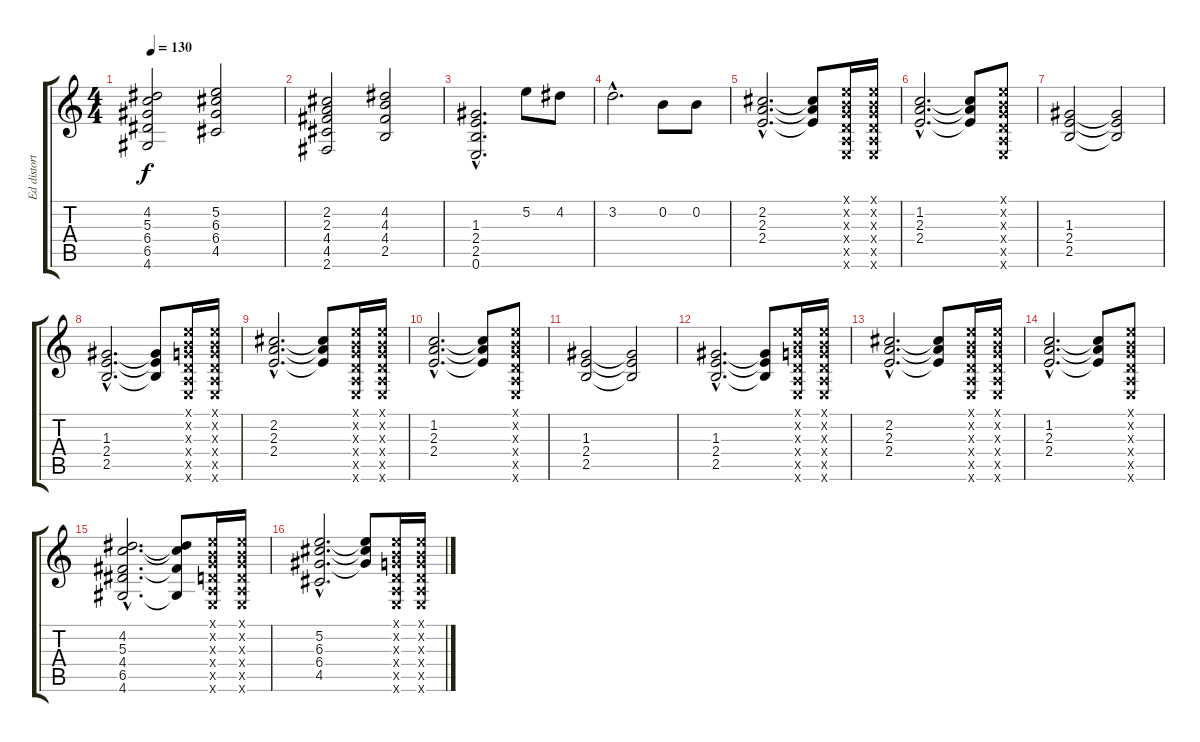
\track ("Ed distortion" "Ed distort") {instrument distortionguitar}
\staff {score tabs}
\tuning (E4 B3 G3 D3 A2 E2) {hide}
\ts (4 4)
\tempo 130
\clef g2
\ks c
(4.2 5.3 6.4 6.5 4.6).2{dy f} (5.2 6.3 6.4 4.5).2 |
(2.2 2.3 4.4 4.5 2.6).2 (4.2 4.3 4.4 2.5).2 |
(1.3{hac} 2.4{hac} 2.5{hac} 0.6{hac}).2{d} 5.2.8 4.2.8 |
3.2{hac}.2{d} 0.2.8 0.2.8 |
(2.2{hac} 2.3{hac} 2.4{hac}).2{d} (2.2{t} 2.3{t} 2.4{t}).8 (0.1{x} 0.2{x} 0.3{x} 0.4{x} 0.5{x} 0.6{x}).16 (0.1{x} 0.2{x} 0.3{x} 0.4{x} 0.5{x} 0.6{x}).16 |
(1.2{hac} 2.3{hac} 2.4{hac}).2{d} (1.2{t} 2.3{t} 2.4{t}).8 (0.1{x} 0.2{x} 0.3{x} 0.4{x} 0.5{x} 0.6{x}).8 |
(1.3 2.4 2.5).2 (1.3{t} 2.4{t} 2.5{t}).2 |
(1.3{hac} 2.4{hac} 2.5{hac}).2{d} (1.3{t} 2.4{t} 2.5{t}).8 (0.1{x} 0.2{x} 0.3{x} 0.4{x} 0.5{x} 0.6{x}).16 (0.1{x} 0.2{x} 0.3{x} 0.4{x} 0.5{x} 0.6{x}).16 |
(2.2{hac} 2.3{hac} 2.4{hac}).2{d} (2.2{t} 2.3{t} 2.4{t}).8 (0.1{x} 0.2{x} 0.3{x} 0.4{x} 0.5{x} 0.6{x}).16 (0.1{x} 0.2{x} 0.3{x} 0.4{x} 0.5{x} 0.6{x}).16 |
(1.2{hac} 2.3{hac} 2.4{hac}).2{d} (1.2{t} 2.3{t} 2.4{t}).8 (0.1{x} 0.2{x} 0.3{x} 0.4{x} 0.5{x} 0.6{x}).8 |
(1.3 2.4 2.5).2 (1.3{t} 2.4{t} 2.5{t}).2 |
(1.3{hac} 2.4{hac} 2.5{hac}).2{d} (1.3{t} 2.4{t} 2.5{t}).8 (0.1{x} 0.2{x} 0.3{x} 0.4{x} 0.5{x} 0.6{x}).16 (0.1{x} 0.2{x} 0.3{x} 0.4{x} 0.5{x} 0.6{x}).16 |
(2.2{hac} 2.3{hac} 2.4{hac}).2{d} (2.2{t} 2.3{t} 2.4{t}).8 (0.1{x} 0.2{x} 0.3{x} 0.4{x} 0.5{x} 0.6{x}).16 (0.1{x} 0.2{x} 0.3{x} 0.4{x} 0.5{x} 0.6{x}).16 |
(1.2{hac} 2.3{hac} 2.4{hac}).2{d} (1.2{t} 2.3{t} 2.4{t}).8 (0.1{x} 0.2{x} 0.3{x} 0.4{x} 0.5{x} 0.6{x}).8 |
(4.2{hac} 5.3{hac} 4.4{hac} 6.5{hac} 4.6{hac}).2{d} (4.2{t} 5.3{t} 4.4{t} 4.6{t}).8 (0.1{x} 0.2{x} 0.3{x} 0.4{x} 0.5{x} 0.6{x}).16 (0.1{x} 0.2{x} 0.3{x} 0.4{x} 0.5{x} 0.6{x}).16 |
(5.2{hac} 6.3{hac} 6.4{hac} 4.5{hac}).2{d} (5.2{t} 6.3{t} 6.4{t}).8 (0.1{x} 0.2{x} 0.3{x} 0.4{x} 0.5{x} 0.6{x}).16 (0.1{x} 0.2{x} 0.3{x} 0.4{x} 0.5{x} 0.6{x}).16
